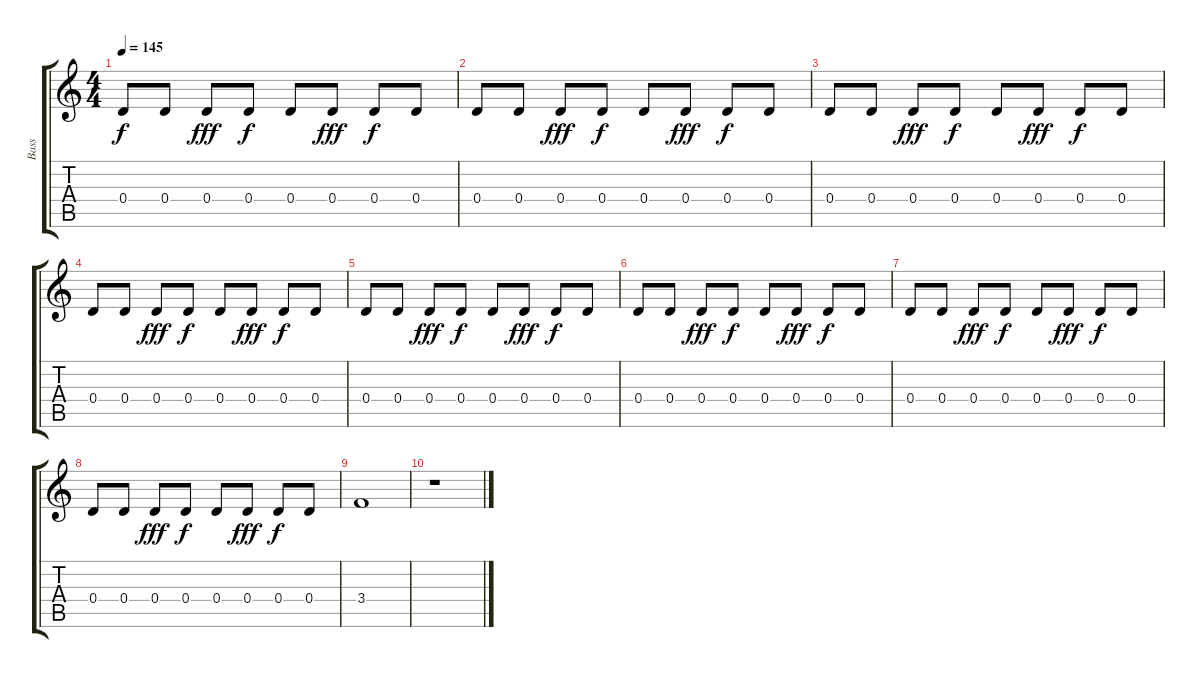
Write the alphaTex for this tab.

\track ("Bass" "Bass") {instrument electricbassfinger}
\staff {score tabs}
\tuning (E4 B3 G3 D3 A2 E2) {hide}
\ts (4 4)
\tempo 145
\clef g2
\ks c
0.4.8{dy f} 0.4.8 0.4.8{dy fff} 0.4.8{dy f} 0.4.8 0.4.8{dy fff} 0.4.8{dy f} 0.4.8 |
0.4.8 0.4.8 0.4.8{dy fff} 0.4.8{dy f} 0.4.8 0.4.8{dy fff} 0.4.8{dy f} 0.4.8 |
0.4.8 0.4.8 0.4.8{dy fff} 0.4.8{dy f} 0.4.8 0.4.8{dy fff} 0.4.8{dy f} 0.4.8 |
0.4.8 0.4.8 0.4.8{dy fff} 0.4.8{dy f} 0.4.8 0.4.8{dy fff} 0.4.8{dy f} 0.4.8 |
0.4.8 0.4.8 0.4.8{dy fff} 0.4.8{dy f} 0.4.8 0.4.8{dy fff} 0.4.8{dy f} 0.4.8 |
0.4.8 0.4.8 0.4.8{dy fff} 0.4.8{dy f} 0.4.8 0.4.8{dy fff} 0.4.8{dy f} 0.4.8 |
0.4.8 0.4.8 0.4.8{dy fff} 0.4.8{dy f} 0.4.8 0.4.8{dy fff} 0.4.8{dy f} 0.4.8 |
0.4.8 0.4.8 0.4.8{dy fff} 0.4.8{dy f} 0.4.8 0.4.8{dy fff} 0.4.8{dy f} 0.4.8 |
3.4.1 |
r.1
